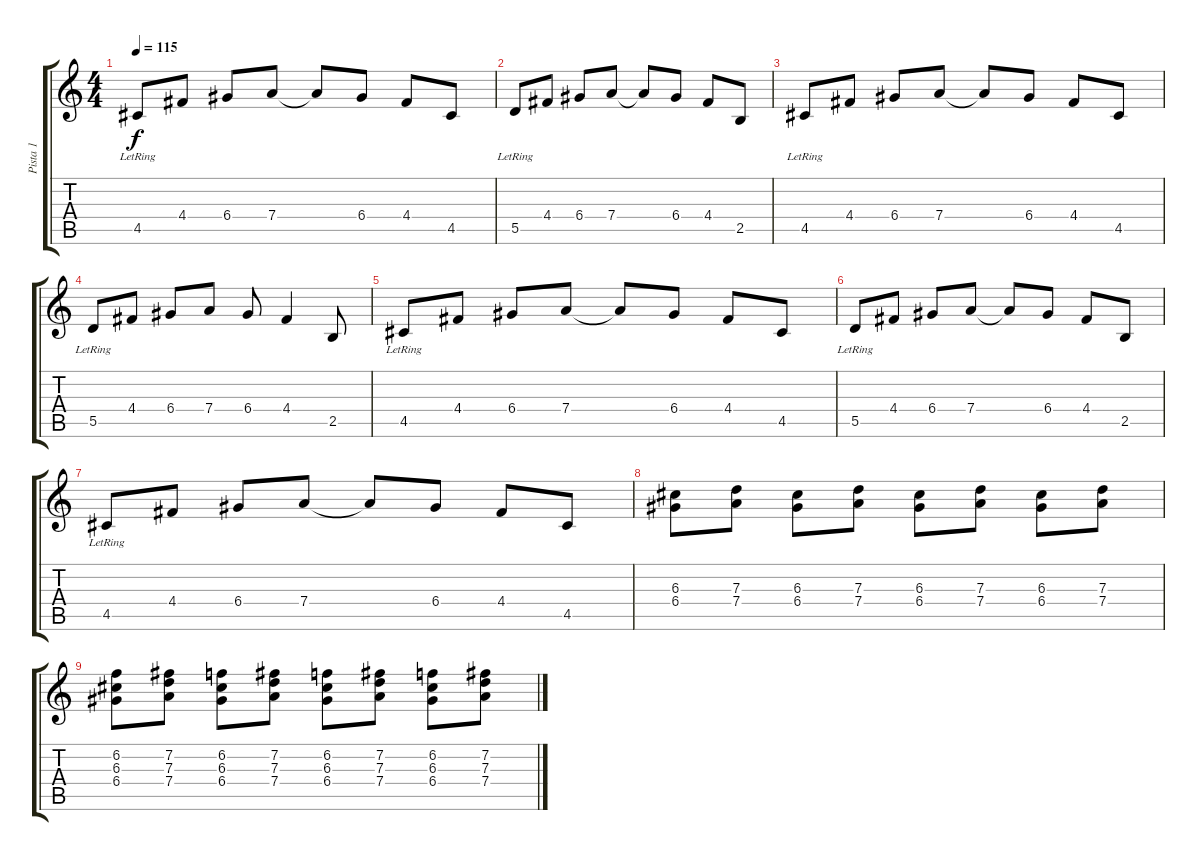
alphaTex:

\track ("Pista 1" "Pista 1") {instrument acousticguitarnylon}
\staff {score tabs}
\tuning (E4 B3 G3 D3 A2 E2) {hide}
\ts (4 4)
\tempo 115
\clef g2
\ks c
4.5{lr}.8{dy f} 4.4.8 6.4.8 7.4.8 7.4{t}.8 6.4.8 4.4.8 4.5.8 |
5.5{lr}.8 4.4.8 6.4.8 7.4.8 7.4{t}.8 6.4.8 4.4.8 2.5.8 |
4.5{lr}.8 4.4.8 6.4.8 7.4.8 7.4{t}.8 6.4.8 4.4.8 4.5.8 |
5.5{lr}.8 4.4.8 6.4.8 7.4.8 6.4.8 4.4.4 2.5.8 |
4.5{lr}.8 4.4.8 6.4.8 7.4.8 7.4{t}.8 6.4.8 4.4.8 4.5.8 |
5.5{lr}.8 4.4.8 6.4.8 7.4.8 7.4{t}.8 6.4.8 4.4.8 2.5.8 |
4.5{lr}.8 4.4.8 6.4.8 7.4.8 7.4{t}.8 6.4.8 4.4.8 4.5.8 |
(6.3 6.4).8 (7.3 7.4).8 (6.3 6.4).8 (7.3 7.4).8 (6.3 6.4).8 (7.3 7.4).8 (6.3 6.4).8 (7.3 7.4).8 |
(6.2 6.3 6.4).8 (7.2 7.3 7.4).8 (6.2 6.3 6.4).8 (7.2 7.3 7.4).8 (6.2 6.3 6.4).8 (7.2 7.3 7.4).8 (6.2 6.3 6.4).8 (7.2 7.3 7.4).8
